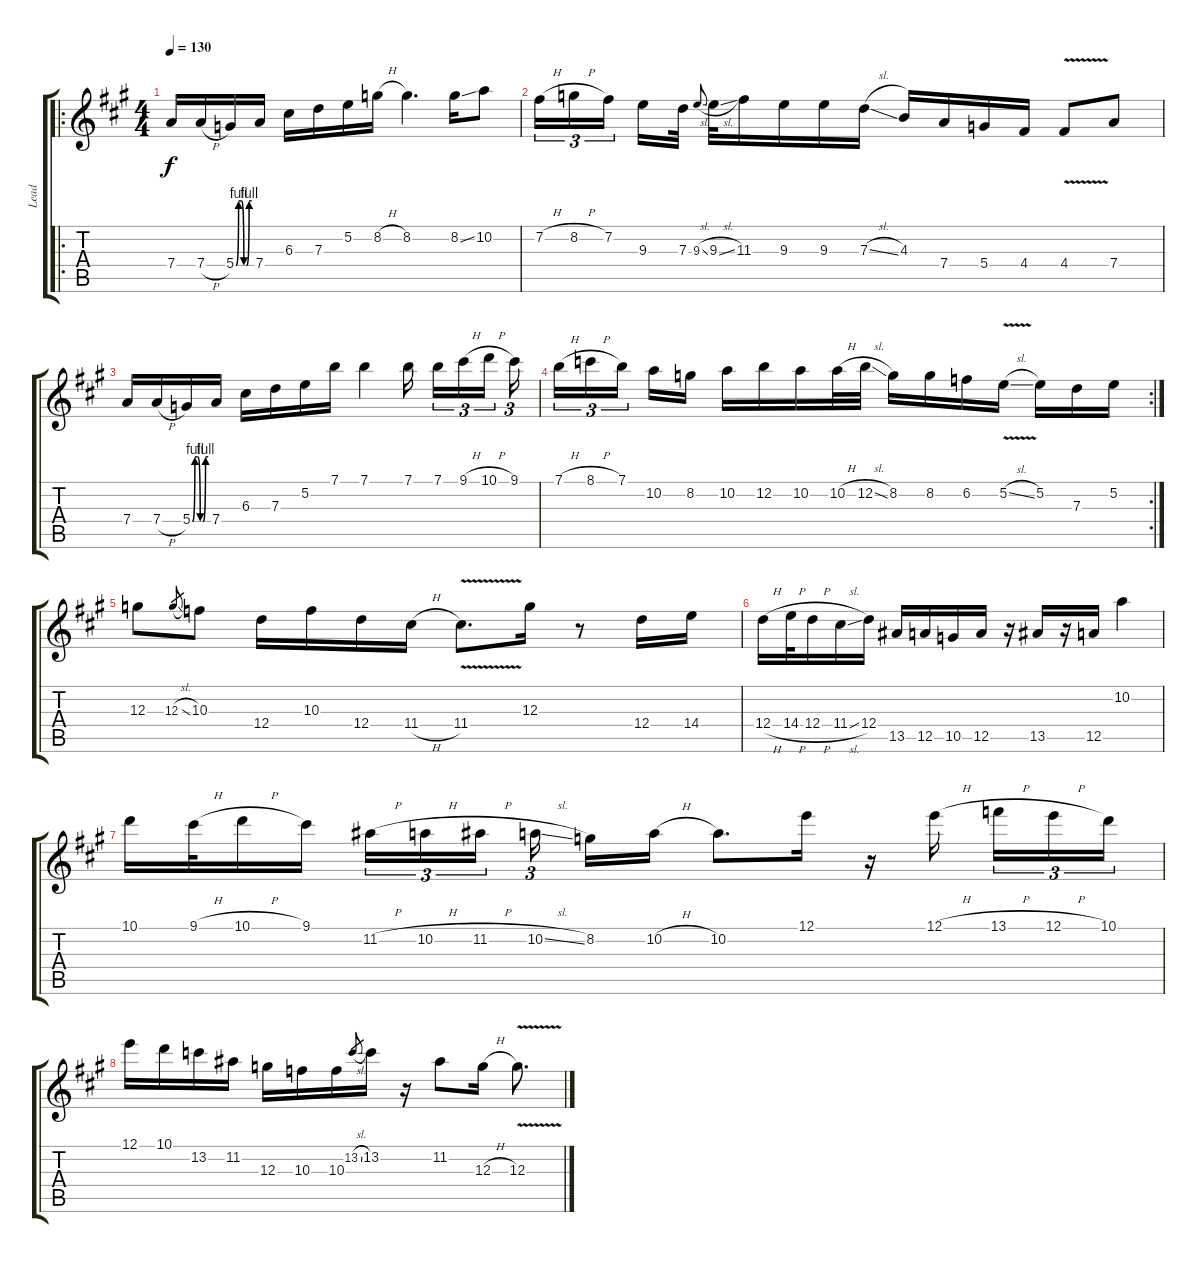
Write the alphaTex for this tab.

\track ("Lead" "Lead") {instrument overdrivenguitar}
\staff {score tabs}
\tuning (E4 B3 G3 D3 A2 E2) {hide}
\ro
\ts (4 4)
\tempo 130
\clef g2
\ks a
7.4.16{dy f} 7.4{h}.16 5.4{be (custom 0 0 10 4 20 4 30 0 40 0 50 4 60 4)}.16 7.4.16 6.3.16 7.3.16 5.2.16 8.2{h}.16 8.2.4{d} 8.2{ss}.16 10.2.8 |
7.2{h}.16{tu (3 2)} 8.2{h}.16{tu (3 2)} 7.2.16{tu (3 2) beam splitsecondary} 9.3.16 7.3.32 9.3{sl}.8{gr onbeat} 9.3{sl}.32 11.3.16 9.3.16 9.3.16 7.3{sl}.16 4.3.16 7.4.16 5.4.16 4.4.16 4.4{v}.8 7.4.8 |
7.4.16 7.4{h}.16 5.4{be (custom 0 0 10 4 20 4 30 0 40 0 50 4 60 4)}.16 7.4.16 6.3.16 7.3.16 5.2.16 7.1.16 7.1.4 7.1.16{beam splitsecondary} 7.1.16{tu (3 2)} 9.1{h}.16{tu (3 2)} 10.1{h}.16{tu (3 2) beam splitsecondary} 9.1.16{tu (3 2)} |
\rc 2
7.1{h}.16{tu (3 2)} 8.1{h}.16{tu (3 2)} 7.1.16{tu (3 2) beam splitsecondary} 10.2.16 8.2.16 10.2.16 12.2.16 10.2.16 10.2{h}.32 12.2{sl}.32 8.2.16 8.2.16 6.2.16 5.2{v sl}.16 5.2.16 7.3.16 5.2.16 |
12.3.8 12.3{sl}.8{gr} 10.3.8 12.4.16 10.3.16 12.4.16 11.4{h}.16 11.4{v}.8{d} 12.3.16 r.8 12.4.16 14.4.16 |
12.4{h}.16 14.4{h}.32 12.4{h}.16 11.4{sl}.16 12.4.16 13.5.16 12.5.16 10.5.16 12.5.16 r.16 13.5.16 r.16 12.5.16 10.2.4 |
10.1.16 9.1{h}.32 10.1{h}.16 9.1.16{beam splitsecondary} 11.2{h}.16{tu (3 2)} 10.2{h}.16{tu (3 2)} 11.2{h}.16{tu (3 2) beam splitsecondary} 10.2{sl}.16{tu (3 2) beam splitsecondary} 8.2.16 10.2{h}.16 10.2.8{d} 12.1.16 r.16 12.1{h}.16{beam splitsecondary} 13.1{h}.16{tu (3 2)} 12.1{h}.16{tu (3 2)} 10.1.16{tu (3 2)} |
12.1.16 10.1.16 13.2.16 11.2.16 12.3.16 10.3.16 10.3.16 13.2{sl}.8{gr} 13.2.16 r.16 11.2.8 12.3{h}.16 12.3{v}.8{d}
